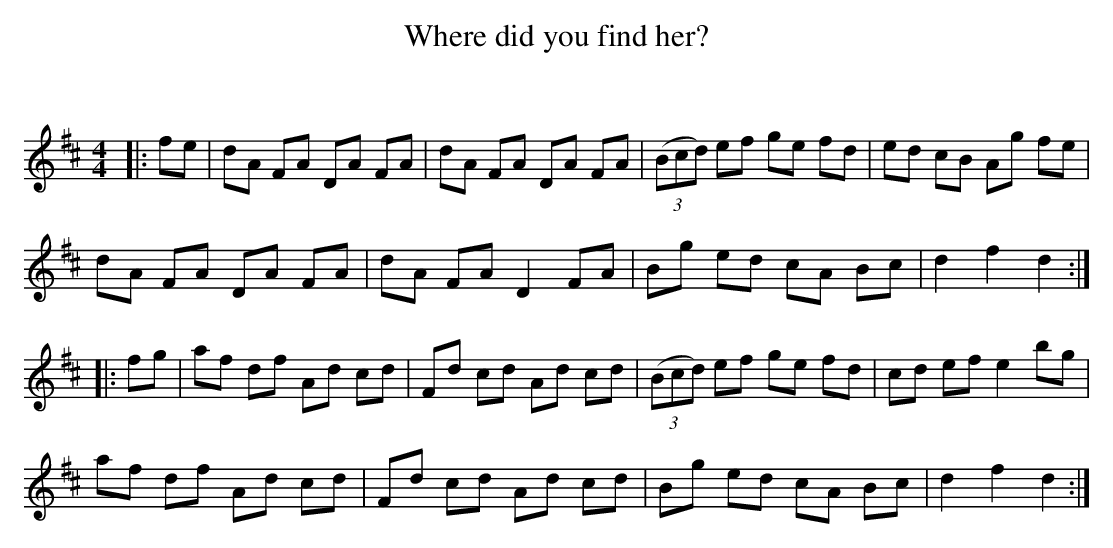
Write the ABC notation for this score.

X:1
T: Where did you find her?
C:
Q: 232
K:D
M:4/4
L:1/8
|:fe|dA FA DA FA|dA FA DA FA|((3Bcd) ef ge fd|ed cB Ag fe|
dA FA DA FA|dA FA D2 FA|Bg ed cA Bc|d2 f2 d2:|
|:fg|af df Ad cd|Fd cd Ad cd|((3Bcd) ef ge fd|cd ef e2 bg|
af df Ad cd|Fd cd Ad cd|Bg ed cA Bc|d2 f2 d2:|
